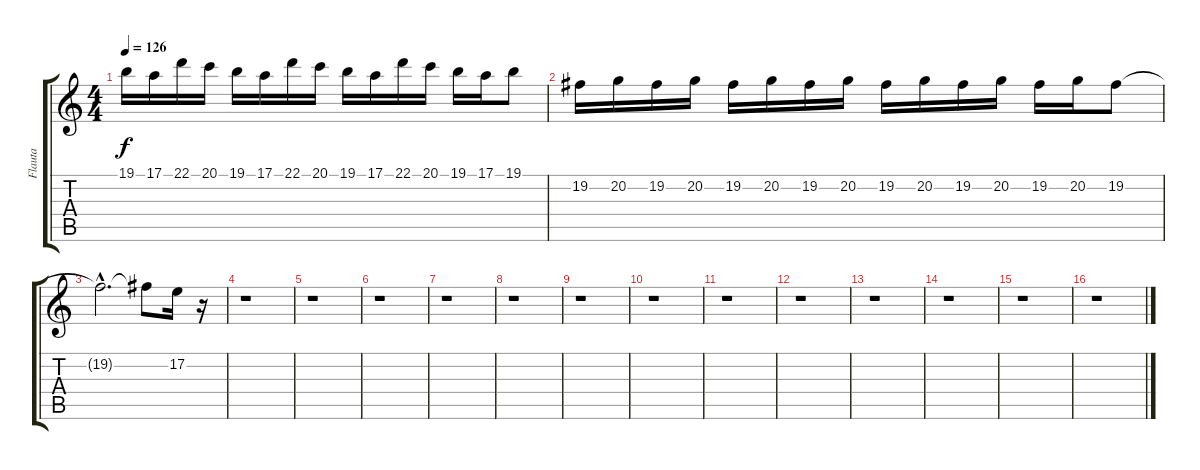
\track ("Flauta" "Flauta") {instrument flute}
\staff {score tabs}
\tuning (E4 B3 G3 D3 A2 E2) {hide}
\ts (4 4)
\tempo 126
\clef g2
\ks c
19.1{t}.16{dy f} 17.1.16 22.1.16 20.1.16 19.1.16 17.1.16 22.1.16 20.1.16 19.1.16 17.1.16 22.1.16 20.1.16 19.1.16 17.1.16 19.1.8 |
19.2.16 20.2.16 19.2.16 20.2.16 19.2.16 20.2.16 19.2.16 20.2.16 19.2.16 20.2.16 19.2.16 20.2.16 19.2.16 20.2.16 19.2.8 |
19.2{hac t}.2{d} 19.2{t}.8 17.2.16 r.16 |
r.1 |
r.1 |
r.1 |
r.1 |
r.1 |
r.1 |
r.1 |
r.1 |
r.1 |
r.1 |
r.1 |
r.1 |
r.1
